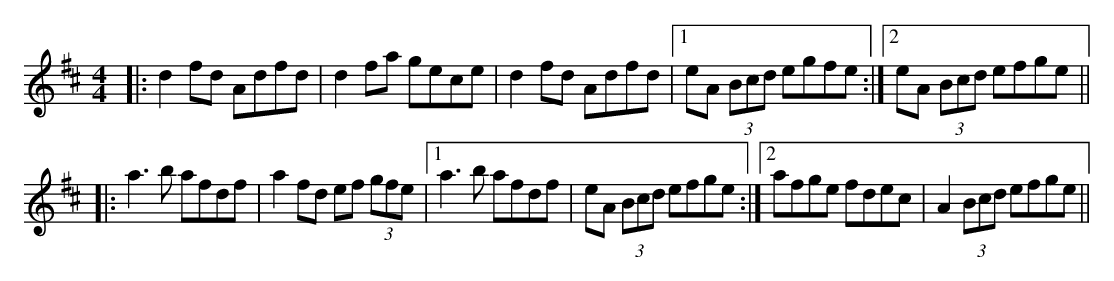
X:1
M:4/4
K:D
|:d2 fd Adfd|d2 fa gece|d2 fd Adfd|1 eA (3Bcd egfe:|2 eA (3Bcd efge||
|:a3 b afdf|a2 fd ef (3gfe|1 a3 b afdf|eA (3Bcd efge:|2 afge fdec|A2 (3Bcd efge||
